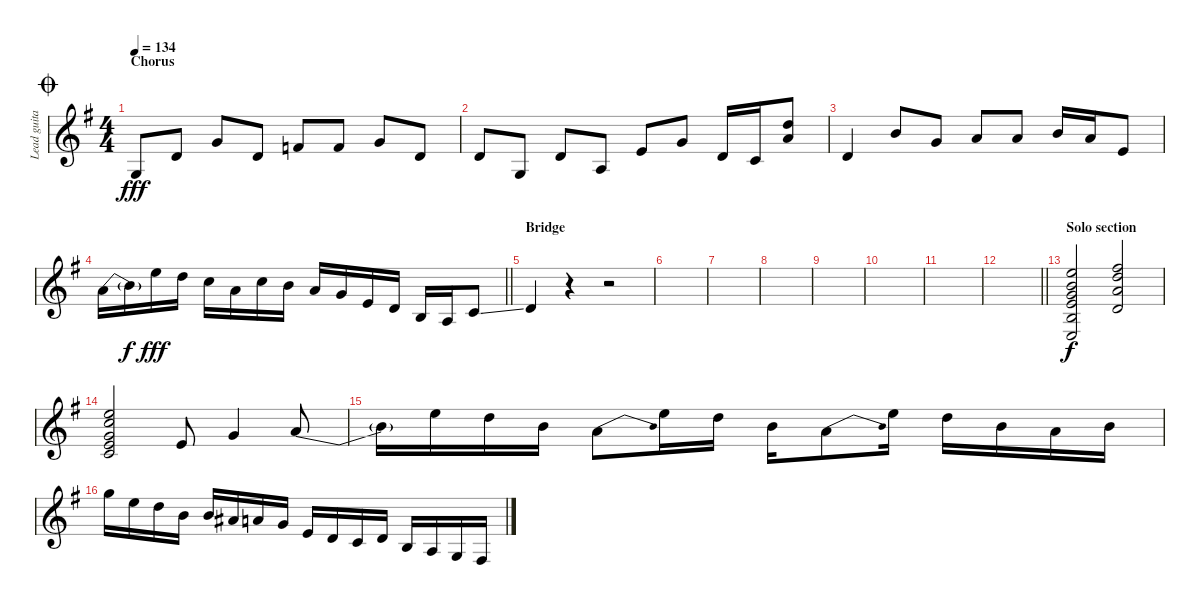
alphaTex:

\track ("Lead guitar" "Lead guita") {instrument distortionguitar}
\staff {score}
\tuning (E4 B3 G3 D3 A2 E2) {hide}
\ts (4 4)
\section ("" "Chorus")
\jump coda
\tempo 134
\clef g2
\ks g
3.6.8{dy fff} 5.5.8 5.4.8 5.5.8 3.4.8 3.4.8 0.3.8 0.4.8 |
0.4.8 3.6.8 0.4.8 0.5.8 2.4.8 0.3.8 5.5.16 3.5.16 (3.2 2.3).8 |
0.4.4 0.2.8 0.3.8 2.3.8 2.3.8 0.2.16 2.3.16 2.4.8 |
\barLineRight lightlight
2.3{be (bend 0 0 60 4)}.16 2.3{t}.16{dy f} 0.1.16{dy fff} 3.2.16 1.2.16 2.3.16 1.2.16 0.2.16 2.3.16 0.3.16 2.4.16 0.4.16 2.5.16 0.5.16 3.5{ss}.8 |
\section ("" "Bridge")
5.5.4 r.4 r.2 |
|
|
|
|
|
|
\barLineRight lightlight
|
\section ("" "Solo section")
(0.1 0.2 0.3 2.4 2.5 0.6).2{dy f} (2.1 3.2 2.3 0.4).2 |
(0.1 1.2 0.3 2.4 3.5).2 2.4.8 0.3.4 2.3{be (bend 0 0 60 4)}.8 |
2.3{t}.16 0.1.16 3.2.16 0.2.16 2.3{be (bend 0 0 60 4)}.8 0.1.16 3.2.16 0.2.16 2.3{be (bend 0 0 60 4)}.8 0.1.16 3.2.16 0.2.16 2.3.16 4.3.16 |
3.1.16 0.1.16 3.2.16 0.2.16 4.3.16 3.3.16 2.3.16 0.3.16 2.4.16 0.4.16 3.5.16 0.4.16 2.5.16 0.5.16 3.6.16 2.6.16
